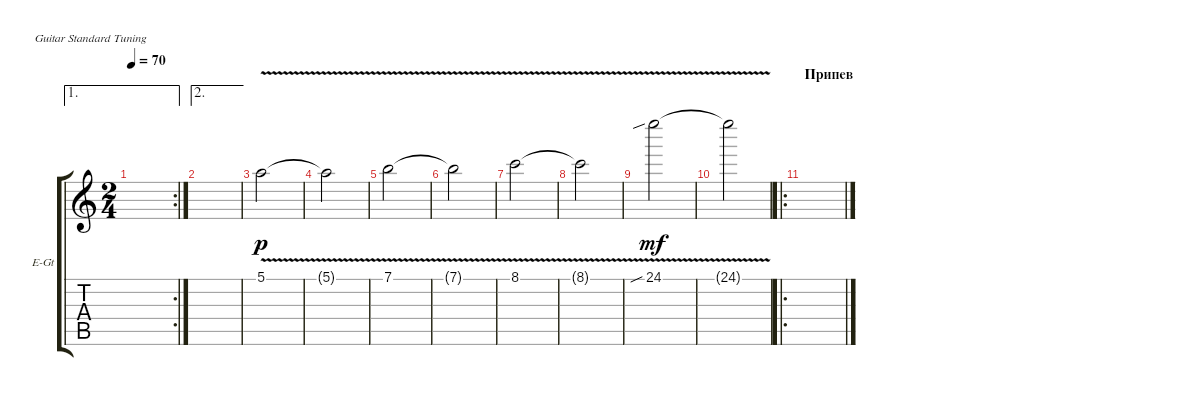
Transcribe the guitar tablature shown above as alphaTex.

\defaultSystemsLayout 4
\bracketExtendMode groupsimilarinstruments
\firstSystemTrackNameOrientation horizontal
\otherSystemsTrackNameOrientation horizontal
\track ("Electric Guitar" "E-Gt") {instrument overdrivenguitar}
\staff {score tabs}
\tuning (E4 B3 G3 D3 A2 E2)
\ae 1
\rc 2
\ts (2 4)
\tempo 70
\clef g2
\ks c
|
\ae 2
|
5.1{v}.2{dy p} |
5.1{t}.2 |
7.1{v}.2 |
7.1{t}.2 |
8.1{v}.2 |
8.1{t}.2 |
24.1{v sib}.2{dy mf} |
24.1{t}.2 |
\ro
\section ("" "Припев")
